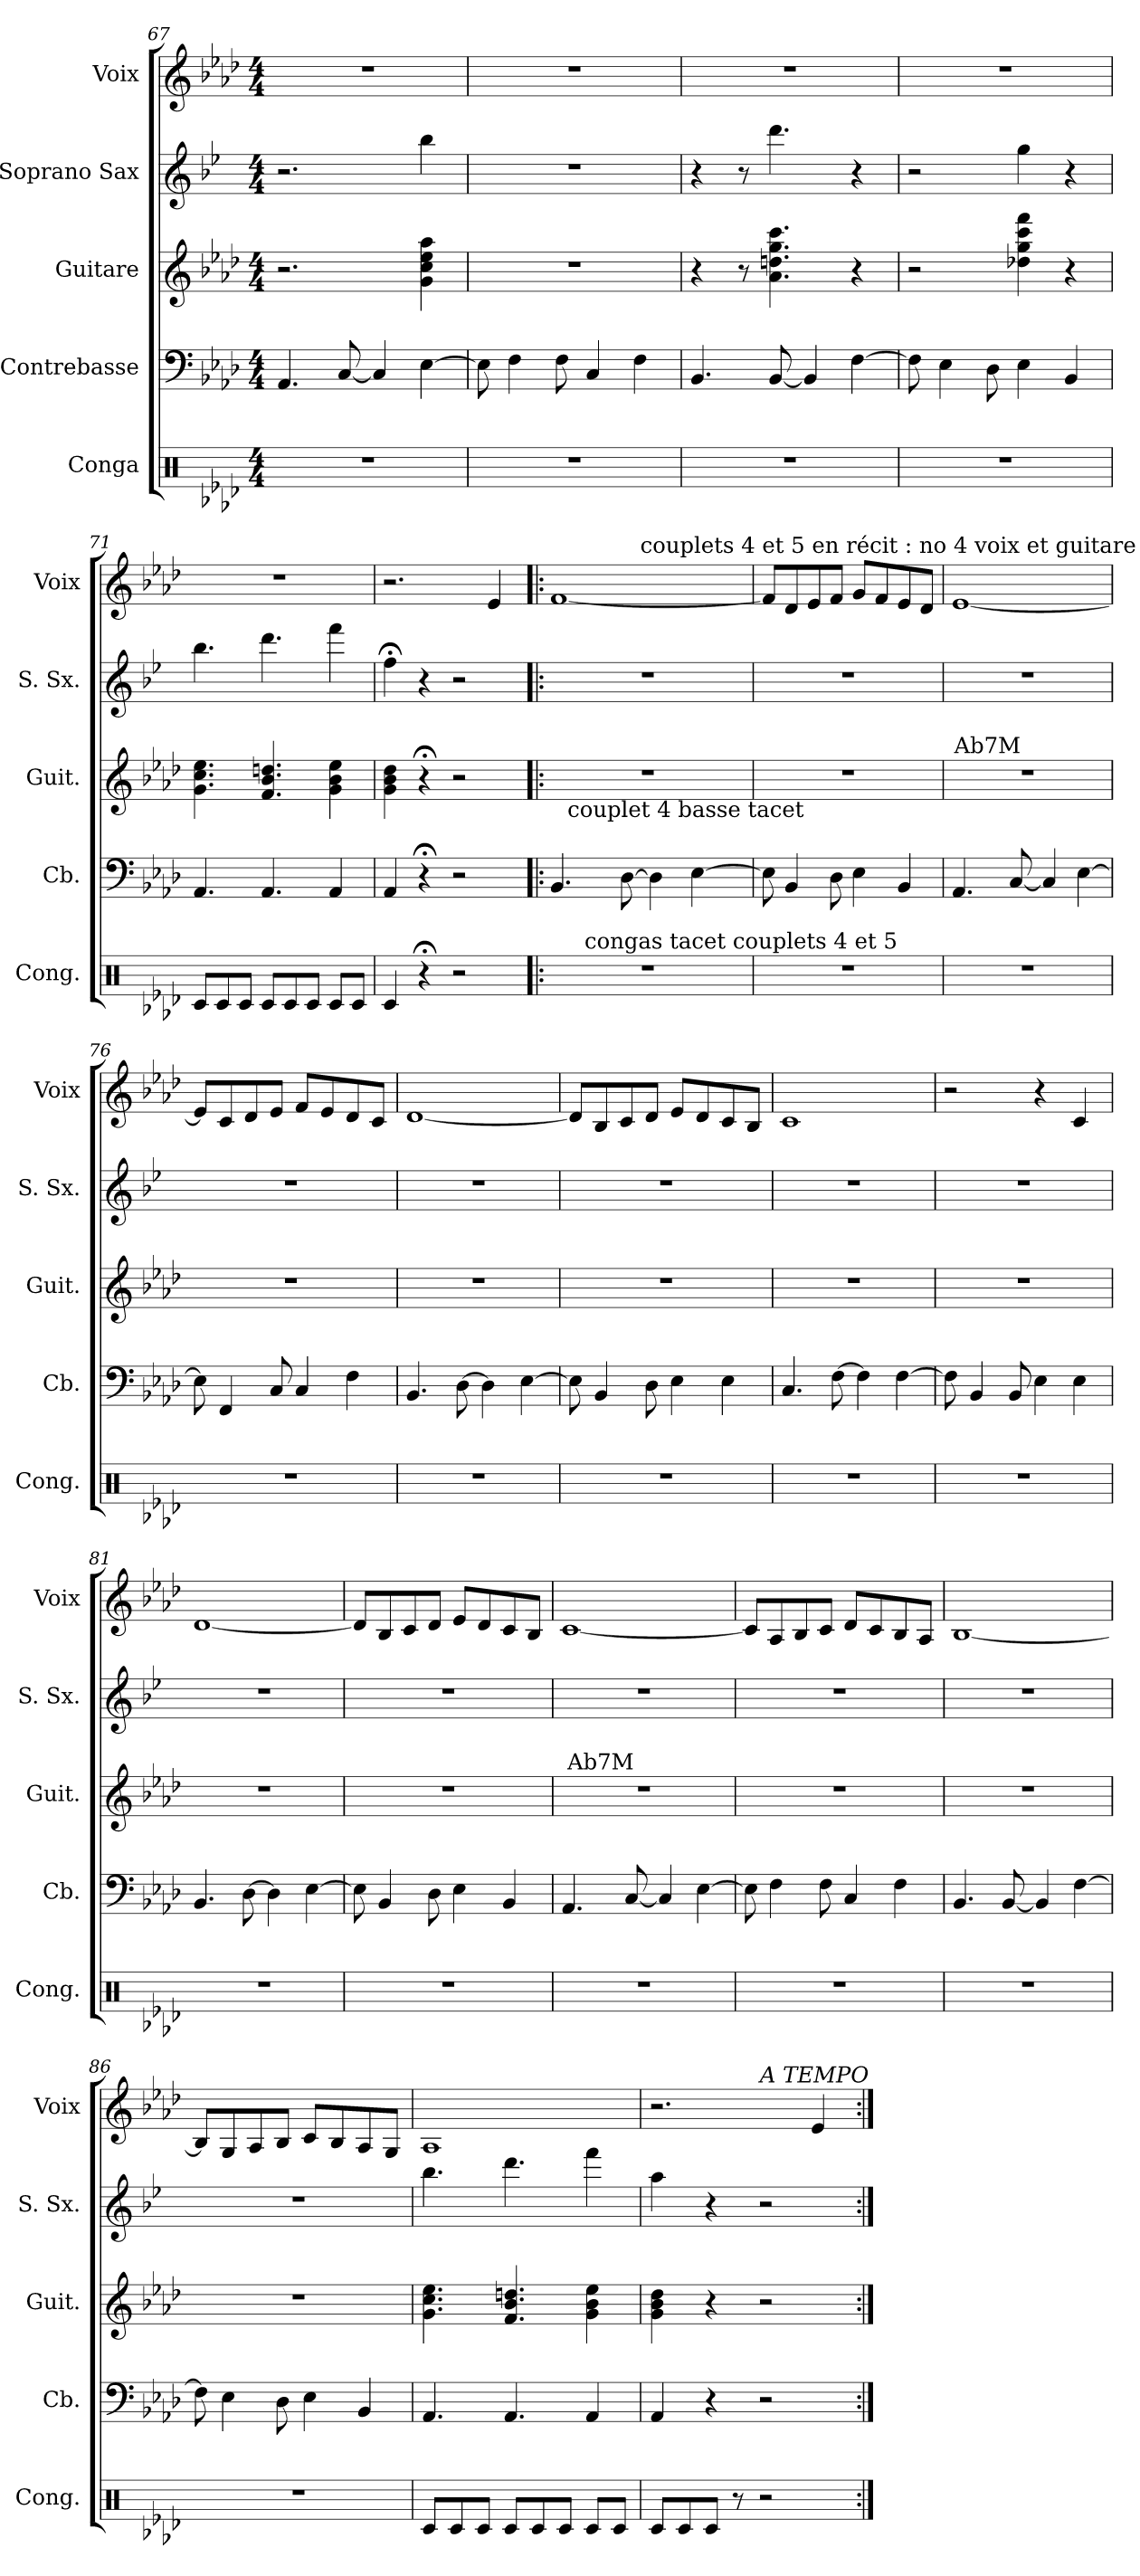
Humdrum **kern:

**kern	**kern	**kern	**kern	**kern
*part5	*part4	*part3	*part2	*part1
*staff5	*staff4	*staff3	*staff2	*staff1
*I"Conga	*I"Contrebasse	*I"Guitare	*I"Soprano Sax	*I"Voix
*I'Cong.	*I'Cb.	*I'Guit.	*I'S. Sx.	*I'Voix
*clefX	*clefF4	*clefG2	*clefG2	*clefG2
*	*ITrd7c12	*ITrd7c12	*ITrd1c2	*
*k[b-e-a-d-]	*k[b-e-a-d-]	*k[b-e-a-d-]	*k[b-e-a-d-]	*k[b-e-a-d-]
*A-:	*A-:	*A-:	*A-:	*A-:
*M4/4	*M4/4	*M4/4	*M4/4	*M4/4
=67	=67	=67	=67	=67
1r	4.AAA-/	2.r	2.r	1r
.	[8CC/	.	.	.
.	4CC/]	.	.	.
.	[4EE-\	4G\ 4c\ 4e-\ 4a-\	4aa-\	.
=68	=68	=68	=68	=68
1r	8EE-\]	1r	1r	1r
.	4FF\	.	.	.
.	8FF\	.	.	.
.	4CC/	.	.	.
.	4FF\	.	.	.
!!LO:LB:g=z
=69	=69	=69	=69	=69
1r	4.BBB-/	4r	4r	1r
.	.	8r	8r	.
.	[8BBB-/	4.A-\ 4.dn\ 4.g\ 4.cc\	4.ccc\	.
.	4BBB-/]	.	.	.
.	[4FF\	4r	4r	.
=70	=70	=70	=70	=70
1r	8FF\]	2r	2r	1r
.	4EE-\	.	.	.
.	8DD-\	.	.	.
.	4EE-\	4d-X\ 4g\ 4cc\ 4ff\	4ff\	.
.	4BBB-/	4r	4r	.
=71	=71	=71	=71	=71
8Rc/L	4.AAA-/	4.G\ 4.c\ 4.e-\	4.aa-\	1r
8Rc/	.	.	.	.
8Rc/J	.	.	.	.
8Rc/L	4.AAA-/	4.F/ 4.B-/ 4.dn/	4.ccc\	.
8Rc/	.	.	.	.
8Rc/J	.	.	.	.
8Rc/L	4AAA-/	4G\ 4B-\ 4e-\	4eee-\	.
8Rc/J	.	.	.	.
=72	=72	=72	=72	=72
4Rc/	4AAA-/	4G\ 4B-\ 4d-\	4ee-;<\	2.r
4r;<	4r;<	4r;<	4r	.
2r	2r	2r	2r	.
.	.	.	.	4e-/
!!LO:PB:g=z
=73!|:	=73!|:	=73!|:	=73!|:	=73!|:
!	!	!	!	!LO:TX:a:t=chant
*^	*	*^	*	*^
1r	12ryy	4.BBB-/	1r	24ryy	1r	[1f	4...ryy
.	.	.	.	96ryy	.	.	.
!	!	!	!	!LO:TX:b:t=couplet 4 basse tacet	!	!	!
.	.	.	.	3%2ryy	.	.	.
.	48ryy	.	.	.	.	.	.
!	!LO:TX:a:t=congas tacet couplets 4 et 5	!	!	!	!	!	!
.	3%2ryy	.	.	.	.	.	.
.	.	[8DD-\	.	.	.	.	.
!	!	!	!	!	!	!	!LO:TX:a:t=couplets 4 et 5  en récit  &colon; no  4 voix et guitare , no 5 voix guitare /basse / sax "aéré"
.	.	.	.	.	.	.	2ryy
.	.	4DD-\]	.	.	.	.	.
.	.	.	.	6ryy	.	.	.
.	.	[4EE-\	.	.	.	.	.
.	6ryy	.	.	.	.	.	.
.	.	.	.	12ryy	.	.	.
.	24.ryy	.	.	.	.	.	.
.	.	.	.	48.ryy	.	.	32ryy
*v	*v	*	*v	*v	*	*v	*v
=74	=74	=74	=74	=74
1r	8EE-\]	1r	1r	8f/L]
.	4BBB-/	.	.	8d-/
.	.	.	.	8e-/
.	8DD-\	.	.	8f/J
.	4EE-\	.	.	8g/L
.	.	.	.	8f/
.	4BBB-/	.	.	8e-/
.	.	.	.	8d-/J
=75	=75	=75	=75	=75
*	*	*^	*	*
1r	4.AAA-/	1r	4ryy	1r	[1e-
!	!	!	!LO:TX:a:cj:t=Ab7M	!	!
.	.	.	2.ryy	.	.
.	[8CC/	.	.	.	.
.	4CC/]	.	.	.	.
.	[4EE-\	.	.	.	.
*	*	*v	*v	*	*
=76	=76	=76	=76	=76
1r	8EE-\]	1r	1r	8e-/L]
.	4FFF/	.	.	8c/
.	.	.	.	8d-/
.	8CC/	.	.	8e-/J
.	4CC/	.	.	8f/L
.	.	.	.	8e-/
.	4FF\	.	.	8d-/
.	.	.	.	8c/J
!!LO:LB:g=z
=77	=77	=77	=77	=77
1r	4.BBB-/	1r	1r	[1d-
.	[8DD-\	.	.	.
.	4DD-\]	.	.	.
.	[4EE-\	.	.	.
=78	=78	=78	=78	=78
1r	8EE-\]	1r	1r	8d-/L]
.	4BBB-/	.	.	8B-/
.	.	.	.	8c/
.	8DD-\	.	.	8d-/J
.	4EE-\	.	.	8e-/L
.	.	.	.	8d-/
.	4EE-\	.	.	8c/
.	.	.	.	8B-/J
=79	=79	=79	=79	=79
1r	4.CC/	1r	1r	1c
.	[8FF\	.	.	.
.	4FF\]	.	.	.
.	[4FF\	.	.	.
=80	=80	=80	=80	=80
1r	8FF\]	1r	1r	2r
.	4BBB-/	.	.	.
.	8BBB-/	.	.	.
.	4EE-\	.	.	4r
.	4EE-\	.	.	4c/
!!LO:PB:g=z
=81	=81	=81	=81	=81
1r	4.BBB-/	1r	1r	[1d-
.	[8DD-\	.	.	.
.	4DD-\]	.	.	.
.	[4EE-\	.	.	.
=82	=82	=82	=82	=82
1r	8EE-\]	1r	1r	8d-/L]
.	4BBB-/	.	.	8B-/
.	.	.	.	8c/
.	8DD-\	.	.	8d-/J
.	4EE-\	.	.	8e-/L
.	.	.	.	8d-/
.	4BBB-/	.	.	8c/
.	.	.	.	8B-/J
=83	=83	=83	=83	=83
*	*	*^	*	*
1r	4.AAA-/	1r	4ryy	1r	[1c
!	!	!	!LO:TX:a:cj:t=Ab7M	!	!
.	.	.	2.ryy	.	.
.	[8CC/	.	.	.	.
.	4CC/]	.	.	.	.
.	[4EE-\	.	.	.	.
*	*	*v	*v	*	*
=84	=84	=84	=84	=84
1r	8EE-\]	1r	1r	8c/L]
.	4FF\	.	.	8A-/
.	.	.	.	8B-/
.	8FF\	.	.	8c/J
.	4CC/	.	.	8d-/L
.	.	.	.	8c/
.	4FF\	.	.	8B-/
.	.	.	.	8A-/J
!!LO:LB:g=z
=85	=85	=85	=85	=85
1r	4.BBB-/	1r	1r	[1B-
.	[8BBB-/	.	.	.
.	4BBB-/]	.	.	.
.	[4FF\	.	.	.
=86	=86	=86	=86	=86
1r	8FF\]	1r	1r	8B-/L]
.	4EE-\	.	.	8G/
.	.	.	.	8A-/
.	8DD-\	.	.	8B-/J
.	4EE-\	.	.	8c/L
.	.	.	.	8B-/
.	4BBB-/	.	.	8A-/
.	.	.	.	8G/J
=87	=87	=87	=87	=87
8Rc/L	4.AAA-/	4.G\ 4.c\ 4.e-\	4.aa-\	1A-
8Rc/	.	.	.	.
8Rc/J	.	.	.	.
8Rc/L	4.AAA-/	4.F/ 4.B-/ 4.dn/	4.ccc\	.
8Rc/	.	.	.	.
8Rc/J	.	.	.	.
8Rc/L	4AAA-/	4G\ 4B-\ 4e-\	4eee-\	.
8Rc/J	.	.	.	.
=88	=88	=88	=88	=88
*	*	*	*	*^
8Rc/L	4AAA-/	4G\ 4B-\ 4d-\	4gg\	2.r	2ryy
8Rc/	.	.	.	.	.
8Rc/J	4r	4r	4r	.	.
8r	.	.	.	.	.
!	!	!	!	!	!LO:TX:a:i:t=A TEMPO
2r	2r	2r	2r	.	2ryy
.	.	.	.	4e-/	.
*	*	*	*	*v	*v
=:|!	=:|!	=:|!	=:|!	=:|!
*-	*-	*-	*-	*-
